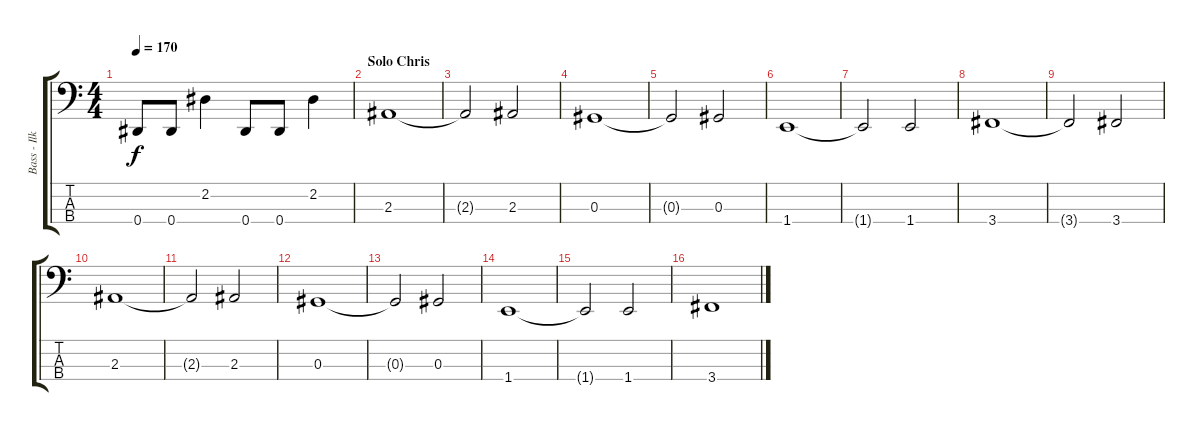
\track ("Bass - Ilker Erstin" "Bass - Ilk") {instrument acousticguitarsteel}
\staff {score tabs}
\tuning (Gb2 Db2 Ab1 Eb1) {hide}
\ts (4 4)
\tempo 170
\clef f4
\ks c
0.4.8{dy f} 0.4.8 2.2.4 0.4.8 0.4.8 2.2.4 |
\section ("" "Solo Chris")
2.3.1 |
2.3{t}.2 2.3.2 |
0.3.1 |
0.3{t}.2 0.3.2 |
1.4.1 |
1.4{t}.2 1.4.2 |
3.4.1 |
3.4{t}.2 3.4.2 |
2.3.1 |
2.3{t}.2 2.3.2 |
0.3.1 |
0.3{t}.2 0.3.2 |
1.4.1 |
1.4{t}.2 1.4.2 |
3.4.1
